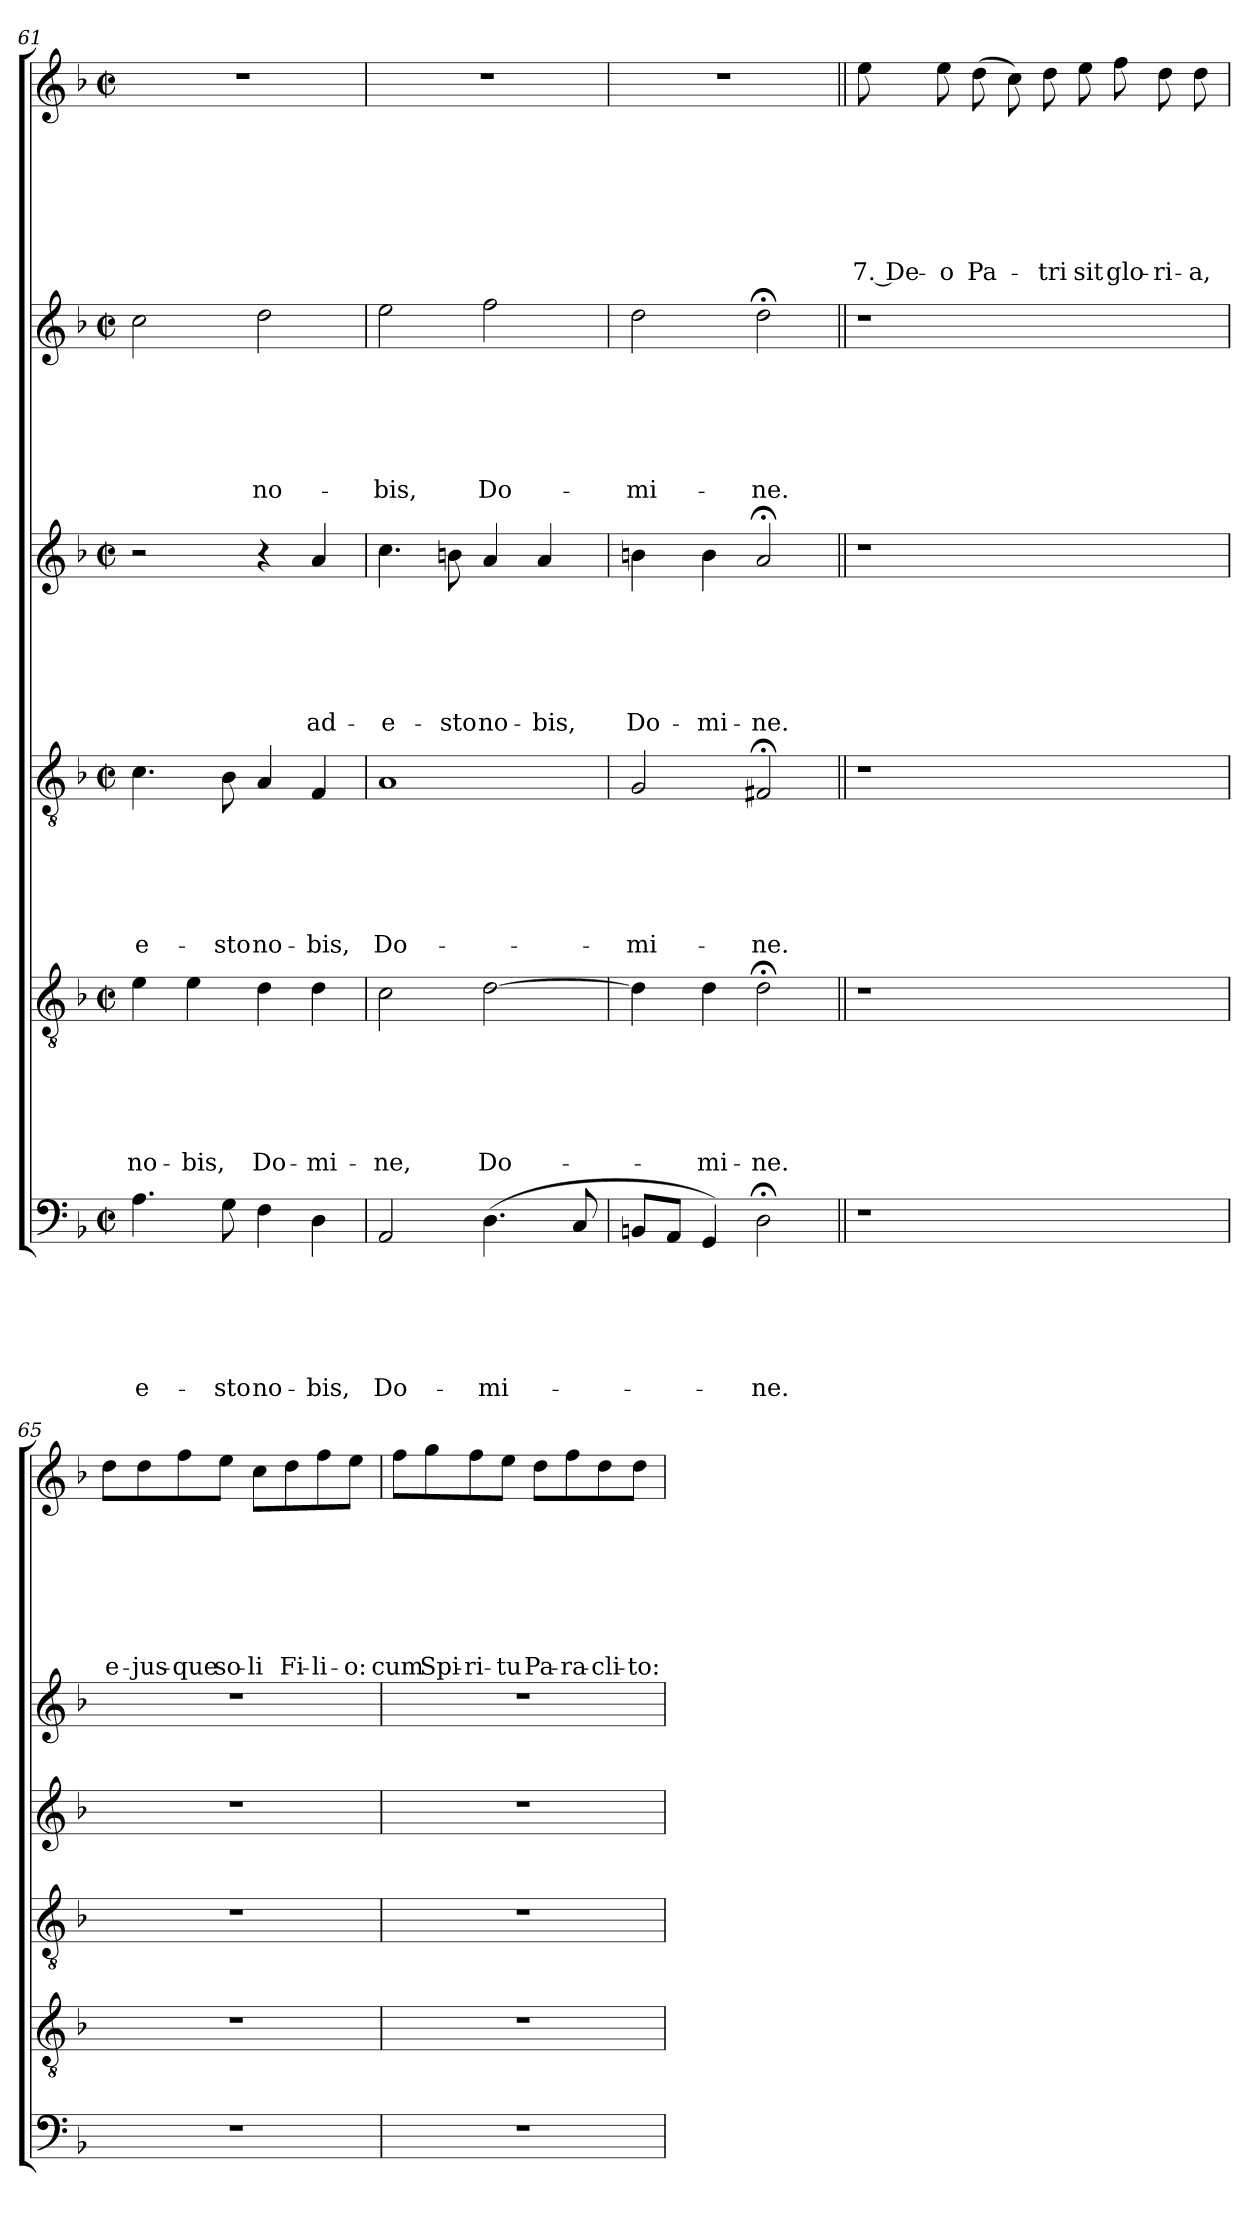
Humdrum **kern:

**kern	**text	**text	**text	**text	**text	**text	**kern	**text	**text	**text	**text	**text	**text	**kern	**text	**text	**text	**text	**text	**text	**kern	**text	**text	**text	**text	**text	**text	**kern	**text	**text	**text	**text	**text	**text	**kern	**text	**text	**text	**text	**text	**text	**text
*part6	*part6	*part6	*part6	*part6	*part6	*part6	*part5	*part5	*part5	*part5	*part5	*part5	*part5	*part4	*part4	*part4	*part4	*part4	*part4	*part4	*part3	*part3	*part3	*part3	*part3	*part3	*part3	*part2	*part2	*part2	*part2	*part2	*part2	*part2	*part1	*part1	*part1	*part1	*part1	*part1	*part1	*part1
*staff6	*staff6	*staff6	*staff6	*staff6	*staff6	*staff6	*staff5	*staff5	*staff5	*staff5	*staff5	*staff5	*staff5	*staff4	*staff4	*staff4	*staff4	*staff4	*staff4	*staff4	*staff3	*staff3	*staff3	*staff3	*staff3	*staff3	*staff3	*staff2	*staff2	*staff2	*staff2	*staff2	*staff2	*staff2	*staff1	*staff1	*staff1	*staff1	*staff1	*staff1	*staff1	*staff1
*clefF4	*	*	*	*	*	*	*clefGv2	*	*	*	*	*	*	*clefGv2	*	*	*	*	*	*	*clefG2	*	*	*	*	*	*	*clefG2	*	*	*	*	*	*	*clefG2	*	*	*	*	*	*	*
*k[b-]	*	*	*	*	*	*	*k[b-]	*	*	*	*	*	*	*k[b-]	*	*	*	*	*	*	*k[b-]	*	*	*	*	*	*	*k[b-]	*	*	*	*	*	*	*k[b-]	*	*	*	*	*	*	*
*d:	*	*	*	*	*	*	*d:	*	*	*	*	*	*	*d:	*	*	*	*	*	*	*d:	*	*	*	*	*	*	*d:	*	*	*	*	*	*	*d:	*	*	*	*	*	*	*
*M2/2	*	*	*	*	*	*	*M2/2	*	*	*	*	*	*	*M2/2	*	*	*	*	*	*	*M2/2	*	*	*	*	*	*	*M2/2	*	*	*	*	*	*	*M2/2	*	*	*	*	*	*	*
*met(c|)	*	*	*	*	*	*	*met(c|)	*	*	*	*	*	*	*met(c|)	*	*	*	*	*	*	*met(c|)	*	*	*	*	*	*	*met(c|)	*	*	*	*	*	*	*met(c|)	*	*	*	*	*	*	*
=61	=61	=61	=61	=61	=61	=61	=61	=61	=61	=61	=61	=61	=61	=61	=61	=61	=61	=61	=61	=61	=61	=61	=61	=61	=61	=61	=61	=61	=61	=61	=61	=61	=61	=61	=61	=61	=61	=61	=61	=61	=61	=61
!	!	!	!	!	!	!LO:LY:b	!	!	!	!	!	!	!LO:LY:b	!	!	!	!	!	!	!LO:LY:b	!	!	!	!	!	!	!	!	!	!	!	!	!	!	!	!	!	!	!	!	!	!
4.A\	.	.	.	.	.	-e-	4e\	.	.	.	.	.	no-	4.c\	.	.	.	.	.	-e-	2r	.	.	.	.	.	.	2cc\	.	.	.	.	.	.	1r	.	.	.	.	.	.	.
!	!	!	!	!	!	!	!	!	!	!	!	!	!LO:LY:b	!	!	!	!	!	!	!	!	!	!	!	!	!	!	!	!	!	!	!	!	!	!	!	!	!	!	!	!	!
.	.	.	.	.	.	.	4e\	.	.	.	.	.	-bis,	.	.	.	.	.	.	.	.	.	.	.	.	.	.	.	.	.	.	.	.	.	.	.	.	.	.	.	.	.
!	!	!	!	!	!	!LO:LY:b	!	!	!	!	!	!	!	!	!	!	!	!	!	!LO:LY:b	!	!	!	!	!	!	!	!	!	!	!	!	!	!	!	!	!	!	!	!	!	!
8G\	.	.	.	.	.	-sto	.	.	.	.	.	.	.	8B-\	.	.	.	.	.	-sto	.	.	.	.	.	.	.	.	.	.	.	.	.	.	.	.	.	.	.	.	.	.
!	!	!	!	!	!	!LO:LY:b	!	!	!	!	!	!	!LO:LY:b	!	!	!	!	!	!	!LO:LY:b	!	!	!	!	!	!	!	!	!	!	!	!	!	!LO:LY:b	!	!	!	!	!	!	!	!
4F\	.	.	.	.	.	no-	4d\	.	.	.	.	.	Do-	4A/	.	.	.	.	.	no-	4r	.	.	.	.	.	.	2dd\	.	.	.	.	.	no-	.	.	.	.	.	.	.	.
!	!	!	!	!	!	!LO:LY:b	!	!	!	!	!	!	!LO:LY:b	!	!	!	!	!	!	!LO:LY:b	!	!	!	!	!	!	!LO:LY:b	!	!	!	!	!	!	!	!	!	!	!	!	!	!	!
4D\	.	.	.	.	.	-bis,	4d\	.	.	.	.	.	-mi-	4F/	.	.	.	.	.	-bis,	4a/	.	.	.	.	.	ad-	.	.	.	.	.	.	.	.	.	.	.	.	.	.	.
=62	=62	=62	=62	=62	=62	=62	=62	=62	=62	=62	=62	=62	=62	=62	=62	=62	=62	=62	=62	=62	=62	=62	=62	=62	=62	=62	=62	=62	=62	=62	=62	=62	=62	=62	=62	=62	=62	=62	=62	=62	=62	=62
!	!	!	!	!	!	!LO:LY:b	!	!	!	!	!	!	!LO:LY:b	!	!	!	!	!	!	!LO:LY:b	!	!	!	!	!	!	!LO:LY:b	!	!	!	!	!	!	!LO:LY:b	!	!	!	!	!	!	!	!
2AA/	.	.	.	.	.	Do-	2c\	.	.	.	.	.	-ne,	1A	.	.	.	.	.	Do-	4.cc\	.	.	.	.	.	-e-	2ee\	.	.	.	.	.	-bis,	1r	.	.	.	.	.	.	.
!	!	!	!	!	!	!	!	!	!	!	!	!	!	!	!	!	!	!	!	!	!	!	!	!	!	!	!LO:LY:b	!	!	!	!	!	!	!	!	!	!	!	!	!	!	!
.	.	.	.	.	.	.	.	.	.	.	.	.	.	.	.	.	.	.	.	.	8bn\	.	.	.	.	.	-sto	.	.	.	.	.	.	.	.	.	.	.	.	.	.	.
!	!	!	!	!	!	!LO:LY:b	!	!	!	!	!	!	!LO:LY:b	!	!	!	!	!	!	!	!	!	!	!	!	!	!LO:LY:b	!	!	!	!	!	!	!LO:LY:b	!	!	!	!	!	!	!	!
(>4.D\	.	.	.	.	.	-mi-	[2d\	.	.	.	.	.	Do-	.	.	.	.	.	.	.	4a/	.	.	.	.	.	no-	2ff\	.	.	.	.	.	Do-	.	.	.	.	.	.	.	.
!	!	!	!	!	!	!	!	!	!	!	!	!	!	!	!	!	!	!	!	!	!	!	!	!	!	!	!LO:LY:b	!	!	!	!	!	!	!	!	!	!	!	!	!	!	!
.	.	.	.	.	.	.	.	.	.	.	.	.	.	.	.	.	.	.	.	.	4a/	.	.	.	.	.	-bis,	.	.	.	.	.	.	.	.	.	.	.	.	.	.	.
8C/	.	.	.	.	.	.	.	.	.	.	.	.	.	.	.	.	.	.	.	.	.	.	.	.	.	.	.	.	.	.	.	.	.	.	.	.	.	.	.	.	.	.
=63	=63	=63	=63	=63	=63	=63	=63	=63	=63	=63	=63	=63	=63	=63	=63	=63	=63	=63	=63	=63	=63	=63	=63	=63	=63	=63	=63	=63	=63	=63	=63	=63	=63	=63	=63	=63	=63	=63	=63	=63	=63	=63
!	!	!	!	!	!	!	!	!	!	!	!	!	!	!	!	!	!	!	!	!LO:LY:b	!	!	!	!	!	!	!LO:LY:b	!	!	!	!	!	!	!LO:LY:b	!	!	!	!	!	!	!	!
8BBn/L	.	.	.	.	.	.	4d\]	.	.	.	.	.	.	2G/	.	.	.	.	.	-mi-	4bn\	.	.	.	.	.	Do-	2dd\	.	.	.	.	.	-mi-	1r	.	.	.	.	.	.	.
8AA/J	.	.	.	.	.	.	.	.	.	.	.	.	.	.	.	.	.	.	.	.	.	.	.	.	.	.	.	.	.	.	.	.	.	.	.	.	.	.	.	.	.	.
!	!	!	!	!	!	!	!	!	!	!	!	!	!LO:LY:b	!	!	!	!	!	!	!	!	!	!	!	!	!	!LO:LY:b	!	!	!	!	!	!	!	!	!	!	!	!	!	!	!
4GG/)	.	.	.	.	.	.	4d\	.	.	.	.	.	-mi-	.	.	.	.	.	.	.	4b\	.	.	.	.	.	-mi-	.	.	.	.	.	.	.	.	.	.	.	.	.	.	.
!	!	!	!	!	!	!LO:LY:b	!	!	!	!	!	!	!LO:LY:b	!	!	!	!	!	!	!LO:LY:b	!	!	!	!	!	!	!LO:LY:b	!	!	!	!	!	!	!LO:LY:b	!	!	!	!	!	!	!	!
2D;<\	.	.	.	.	.	-ne.	2d;<\	.	.	.	.	.	-ne.	2F#X;</	.	.	.	.	.	-ne.	2a;</	.	.	.	.	.	-ne.	2dd;<\	.	.	.	.	.	-ne.	.	.	.	.	.	.	.	.
!!LO:LB:g=z
=64||	=64||	=64||	=64||	=64||	=64||	=64||	=64||	=64||	=64||	=64||	=64||	=64||	=64||	=64||	=64||	=64||	=64||	=64||	=64||	=64||	=64||	=64||	=64||	=64||	=64||	=64||	=64||	=64||	=64||	=64||	=64||	=64||	=64||	=64||	=64||	=64||	=64||	=64||	=64||	=64||	=64||	=64||
!	!	!	!	!	!	!	!	!	!	!	!	!	!	!	!	!	!	!	!	!	!	!	!	!	!	!	!	!	!	!	!	!	!	!	!	!	!	!	!	!	!	!LO:LY:b
1r	.	.	.	.	.	.	1r	.	.	.	.	.	.	1r	.	.	.	.	.	.	1r	.	.	.	.	.	.	1r	.	.	.	.	.	.	8ee	.	.	.	.	.	.	7. De-
!	!	!	!	!	!	!	!	!	!	!	!	!	!	!	!	!	!	!	!	!	!	!	!	!	!	!	!	!	!	!	!	!	!	!	!	!	!	!	!	!	!	!LO:LY:b
.	.	.	.	.	.	.	.	.	.	.	.	.	.	.	.	.	.	.	.	.	.	.	.	.	.	.	.	.	.	.	.	.	.	.	8ee	.	.	.	.	.	.	-o
!	!	!	!	!	!	!	!	!	!	!	!	!	!	!	!	!	!	!	!	!	!	!	!	!	!	!	!	!	!	!	!	!	!	!	!	!	!	!	!	!	!	!LO:LY:b
.	.	.	.	.	.	.	.	.	.	.	.	.	.	.	.	.	.	.	.	.	.	.	.	.	.	.	.	.	.	.	.	.	.	.	(>8dd	.	.	.	.	.	.	Pa-
.	.	.	.	.	.	.	.	.	.	.	.	.	.	.	.	.	.	.	.	.	.	.	.	.	.	.	.	.	.	.	.	.	.	.	8cc)	.	.	.	.	.	.	.
!	!	!	!	!	!	!	!	!	!	!	!	!	!	!	!	!	!	!	!	!	!	!	!	!	!	!	!	!	!	!	!	!	!	!	!	!	!	!	!	!	!	!LO:LY:b
.	.	.	.	.	.	.	.	.	.	.	.	.	.	.	.	.	.	.	.	.	.	.	.	.	.	.	.	.	.	.	.	.	.	.	8dd	.	.	.	.	.	.	-tri
!	!	!	!	!	!	!	!	!	!	!	!	!	!	!	!	!	!	!	!	!	!	!	!	!	!	!	!	!	!	!	!	!	!	!	!	!	!	!	!	!	!	!LO:LY:b
.	.	.	.	.	.	.	.	.	.	.	.	.	.	.	.	.	.	.	.	.	.	.	.	.	.	.	.	.	.	.	.	.	.	.	8ee	.	.	.	.	.	.	sit
!	!	!	!	!	!	!	!	!	!	!	!	!	!	!	!	!	!	!	!	!	!	!	!	!	!	!	!	!	!	!	!	!	!	!	!	!	!	!	!	!	!	!LO:LY:b
.	.	.	.	.	.	.	.	.	.	.	.	.	.	.	.	.	.	.	.	.	.	.	.	.	.	.	.	.	.	.	.	.	.	.	8ff	.	.	.	.	.	.	glo-
!	!	!	!	!	!	!	!	!	!	!	!	!	!	!	!	!	!	!	!	!	!	!	!	!	!	!	!	!	!	!	!	!	!	!	!	!	!	!	!	!	!	!LO:LY:b
.	.	.	.	.	.	.	.	.	.	.	.	.	.	.	.	.	.	.	.	.	.	.	.	.	.	.	.	.	.	.	.	.	.	.	8dd	.	.	.	.	.	.	-ri-
!	!	!	!	!	!	!	!	!	!	!	!	!	!	!	!	!	!	!	!	!	!	!	!	!	!	!	!	!	!	!	!	!	!	!	!	!	!	!	!	!	!	!LO:LY:b
8ryy	.	.	.	.	.	.	8ryy	.	.	.	.	.	.	8ryy	.	.	.	.	.	.	8ryy	.	.	.	.	.	.	8ryy	.	.	.	.	.	.	8dd	.	.	.	.	.	.	-a,
=65	=65	=65	=65	=65	=65	=65	=65	=65	=65	=65	=65	=65	=65	=65	=65	=65	=65	=65	=65	=65	=65	=65	=65	=65	=65	=65	=65	=65	=65	=65	=65	=65	=65	=65	=65	=65	=65	=65	=65	=65	=65	=65
!	!	!	!	!	!	!	!	!	!	!	!	!	!	!	!	!	!	!	!	!	!	!	!	!	!	!	!	!	!	!	!	!	!	!	!	!	!	!	!	!	!	!LO:LY:b
1r	.	.	.	.	.	.	1r	.	.	.	.	.	.	1r	.	.	.	.	.	.	1r	.	.	.	.	.	.	1r	.	.	.	.	.	.	8ddL	.	.	.	.	.	.	e-
!	!	!	!	!	!	!	!	!	!	!	!	!	!	!	!	!	!	!	!	!	!	!	!	!	!	!	!	!	!	!	!	!	!	!	!	!	!	!	!	!	!	!LO:LY:b
.	.	.	.	.	.	.	.	.	.	.	.	.	.	.	.	.	.	.	.	.	.	.	.	.	.	.	.	.	.	.	.	.	.	.	8dd	.	.	.	.	.	.	-jus-
!	!	!	!	!	!	!	!	!	!	!	!	!	!	!	!	!	!	!	!	!	!	!	!	!	!	!	!	!	!	!	!	!	!	!	!	!	!	!	!	!	!	!LO:LY:b
.	.	.	.	.	.	.	.	.	.	.	.	.	.	.	.	.	.	.	.	.	.	.	.	.	.	.	.	.	.	.	.	.	.	.	8ff	.	.	.	.	.	.	-que
!	!	!	!	!	!	!	!	!	!	!	!	!	!	!	!	!	!	!	!	!	!	!	!	!	!	!	!	!	!	!	!	!	!	!	!	!	!	!	!	!	!	!LO:LY:b
.	.	.	.	.	.	.	.	.	.	.	.	.	.	.	.	.	.	.	.	.	.	.	.	.	.	.	.	.	.	.	.	.	.	.	8eeJ	.	.	.	.	.	.	so-
!	!	!	!	!	!	!	!	!	!	!	!	!	!	!	!	!	!	!	!	!	!	!	!	!	!	!	!	!	!	!	!	!	!	!	!	!	!	!	!	!	!	!LO:LY:b
.	.	.	.	.	.	.	.	.	.	.	.	.	.	.	.	.	.	.	.	.	.	.	.	.	.	.	.	.	.	.	.	.	.	.	8ccL	.	.	.	.	.	.	-li
!	!	!	!	!	!	!	!	!	!	!	!	!	!	!	!	!	!	!	!	!	!	!	!	!	!	!	!	!	!	!	!	!	!	!	!	!	!	!	!	!	!	!LO:LY:b
.	.	.	.	.	.	.	.	.	.	.	.	.	.	.	.	.	.	.	.	.	.	.	.	.	.	.	.	.	.	.	.	.	.	.	8dd	.	.	.	.	.	.	Fi-
!	!	!	!	!	!	!	!	!	!	!	!	!	!	!	!	!	!	!	!	!	!	!	!	!	!	!	!	!	!	!	!	!	!	!	!	!	!	!	!	!	!	!LO:LY:b
.	.	.	.	.	.	.	.	.	.	.	.	.	.	.	.	.	.	.	.	.	.	.	.	.	.	.	.	.	.	.	.	.	.	.	8ff	.	.	.	.	.	.	-li-
!	!	!	!	!	!	!	!	!	!	!	!	!	!	!	!	!	!	!	!	!	!	!	!	!	!	!	!	!	!	!	!	!	!	!	!	!	!	!	!	!	!	!LO:LY:b
.	.	.	.	.	.	.	.	.	.	.	.	.	.	.	.	.	.	.	.	.	.	.	.	.	.	.	.	.	.	.	.	.	.	.	8eeJ	.	.	.	.	.	.	-o:
!!LO:LB:g=z
=66	=66	=66	=66	=66	=66	=66	=66	=66	=66	=66	=66	=66	=66	=66	=66	=66	=66	=66	=66	=66	=66	=66	=66	=66	=66	=66	=66	=66	=66	=66	=66	=66	=66	=66	=66	=66	=66	=66	=66	=66	=66	=66
!	!	!	!	!	!	!	!	!	!	!	!	!	!	!	!	!	!	!	!	!	!	!	!	!	!	!	!	!	!	!	!	!	!	!	!	!	!	!	!	!	!	!LO:LY:b
1r	.	.	.	.	.	.	1r	.	.	.	.	.	.	1r	.	.	.	.	.	.	1r	.	.	.	.	.	.	1r	.	.	.	.	.	.	8ffL	.	.	.	.	.	.	cum
!	!	!	!	!	!	!	!	!	!	!	!	!	!	!	!	!	!	!	!	!	!	!	!	!	!	!	!	!	!	!	!	!	!	!	!	!	!	!	!	!	!	!LO:LY:b
.	.	.	.	.	.	.	.	.	.	.	.	.	.	.	.	.	.	.	.	.	.	.	.	.	.	.	.	.	.	.	.	.	.	.	8gg	.	.	.	.	.	.	Spi-
!	!	!	!	!	!	!	!	!	!	!	!	!	!	!	!	!	!	!	!	!	!	!	!	!	!	!	!	!	!	!	!	!	!	!	!	!	!	!	!	!	!	!LO:LY:b
.	.	.	.	.	.	.	.	.	.	.	.	.	.	.	.	.	.	.	.	.	.	.	.	.	.	.	.	.	.	.	.	.	.	.	8ff	.	.	.	.	.	.	-ri-
!	!	!	!	!	!	!	!	!	!	!	!	!	!	!	!	!	!	!	!	!	!	!	!	!	!	!	!	!	!	!	!	!	!	!	!	!	!	!	!	!	!	!LO:LY:b
.	.	.	.	.	.	.	.	.	.	.	.	.	.	.	.	.	.	.	.	.	.	.	.	.	.	.	.	.	.	.	.	.	.	.	8eeJ	.	.	.	.	.	.	-tu
!	!	!	!	!	!	!	!	!	!	!	!	!	!	!	!	!	!	!	!	!	!	!	!	!	!	!	!	!	!	!	!	!	!	!	!	!	!	!	!	!	!	!LO:LY:b
.	.	.	.	.	.	.	.	.	.	.	.	.	.	.	.	.	.	.	.	.	.	.	.	.	.	.	.	.	.	.	.	.	.	.	8ddL	.	.	.	.	.	.	Pa-
!	!	!	!	!	!	!	!	!	!	!	!	!	!	!	!	!	!	!	!	!	!	!	!	!	!	!	!	!	!	!	!	!	!	!	!	!	!	!	!	!	!	!LO:LY:b
.	.	.	.	.	.	.	.	.	.	.	.	.	.	.	.	.	.	.	.	.	.	.	.	.	.	.	.	.	.	.	.	.	.	.	8ff	.	.	.	.	.	.	-ra-
!	!	!	!	!	!	!	!	!	!	!	!	!	!	!	!	!	!	!	!	!	!	!	!	!	!	!	!	!	!	!	!	!	!	!	!	!	!	!	!	!	!	!LO:LY:b
.	.	.	.	.	.	.	.	.	.	.	.	.	.	.	.	.	.	.	.	.	.	.	.	.	.	.	.	.	.	.	.	.	.	.	8dd	.	.	.	.	.	.	-cli-
!	!	!	!	!	!	!	!	!	!	!	!	!	!	!	!	!	!	!	!	!	!	!	!	!	!	!	!	!	!	!	!	!	!	!	!	!	!	!	!	!	!	!LO:LY:b
.	.	.	.	.	.	.	.	.	.	.	.	.	.	.	.	.	.	.	.	.	.	.	.	.	.	.	.	.	.	.	.	.	.	.	8ddJ	.	.	.	.	.	.	-to:
=	=	=	=	=	=	=	=	=	=	=	=	=	=	=	=	=	=	=	=	=	=	=	=	=	=	=	=	=	=	=	=	=	=	=	=	=	=	=	=	=	=	=
*-	*-	*-	*-	*-	*-	*-	*-	*-	*-	*-	*-	*-	*-	*-	*-	*-	*-	*-	*-	*-	*-	*-	*-	*-	*-	*-	*-	*-	*-	*-	*-	*-	*-	*-	*-	*-	*-	*-	*-	*-	*-	*-
